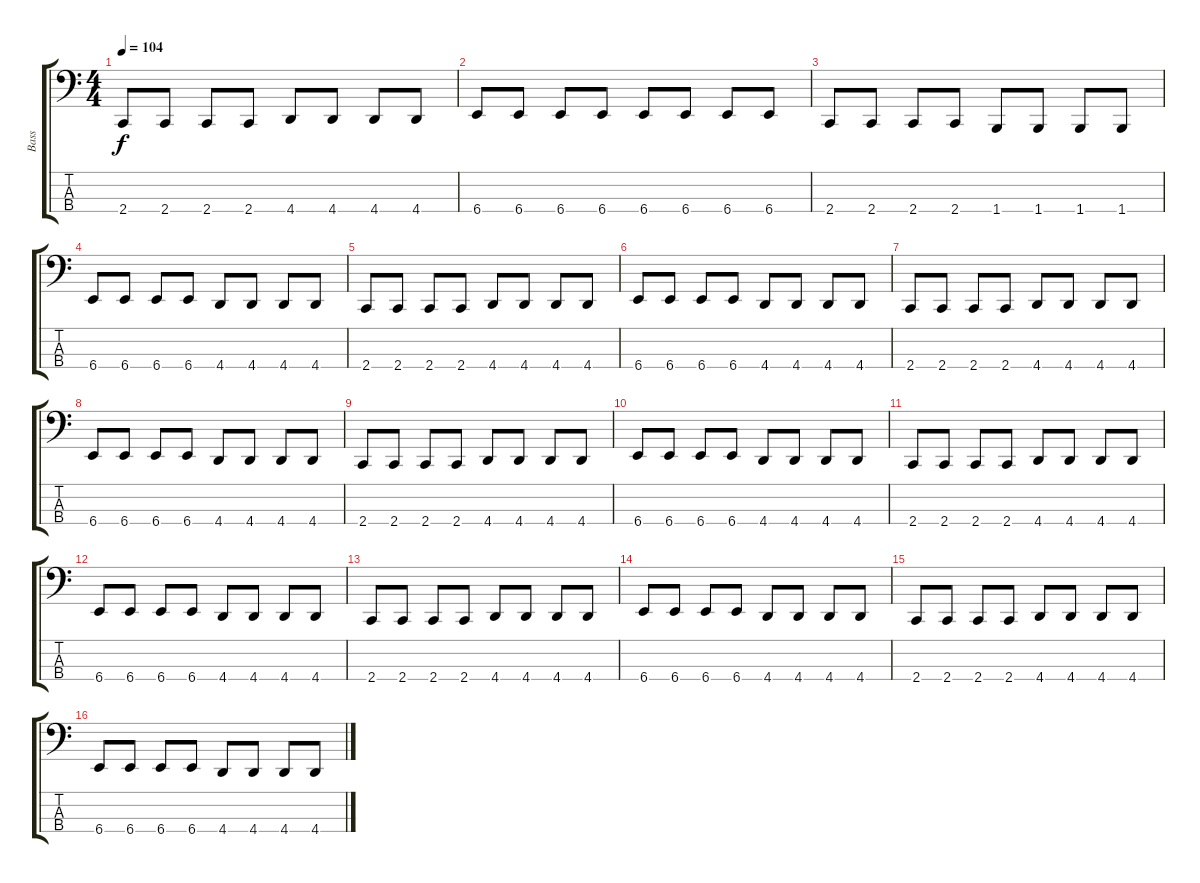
\track ("Bass" "Bass") {instrument electricbasspick}
\staff {score tabs}
\tuning (D2 Bb1 F1 Bb0) {hide}
\ts (4 4)
\tempo 104
\clef f4
\ks c
2.4.8{dy f} 2.4.8 2.4.8 2.4.8 4.4.8 4.4.8 4.4.8 4.4.8 |
6.4.8 6.4.8 6.4.8 6.4.8 6.4.8 6.4.8 6.4.8 6.4.8 |
2.4.8 2.4.8 2.4.8 2.4.8 1.4.8 1.4.8 1.4.8 1.4.8 |
6.4.8 6.4.8 6.4.8 6.4.8 4.4.8 4.4.8 4.4.8 4.4.8 |
2.4.8 2.4.8 2.4.8 2.4.8 4.4.8 4.4.8 4.4.8 4.4.8 |
6.4.8 6.4.8 6.4.8 6.4.8 4.4.8 4.4.8 4.4.8 4.4.8 |
2.4.8 2.4.8 2.4.8 2.4.8 4.4.8 4.4.8 4.4.8 4.4.8 |
6.4.8 6.4.8 6.4.8 6.4.8 4.4.8 4.4.8 4.4.8 4.4.8 |
2.4.8 2.4.8 2.4.8 2.4.8 4.4.8 4.4.8 4.4.8 4.4.8 |
6.4.8 6.4.8 6.4.8 6.4.8 4.4.8 4.4.8 4.4.8 4.4.8 |
2.4.8 2.4.8 2.4.8 2.4.8 4.4.8 4.4.8 4.4.8 4.4.8 |
6.4.8 6.4.8 6.4.8 6.4.8 4.4.8 4.4.8 4.4.8 4.4.8 |
2.4.8 2.4.8 2.4.8 2.4.8 4.4.8 4.4.8 4.4.8 4.4.8 |
6.4.8 6.4.8 6.4.8 6.4.8 4.4.8 4.4.8 4.4.8 4.4.8 |
2.4.8 2.4.8 2.4.8 2.4.8 4.4.8 4.4.8 4.4.8 4.4.8 |
6.4.8 6.4.8 6.4.8 6.4.8 4.4.8 4.4.8 4.4.8 4.4.8
